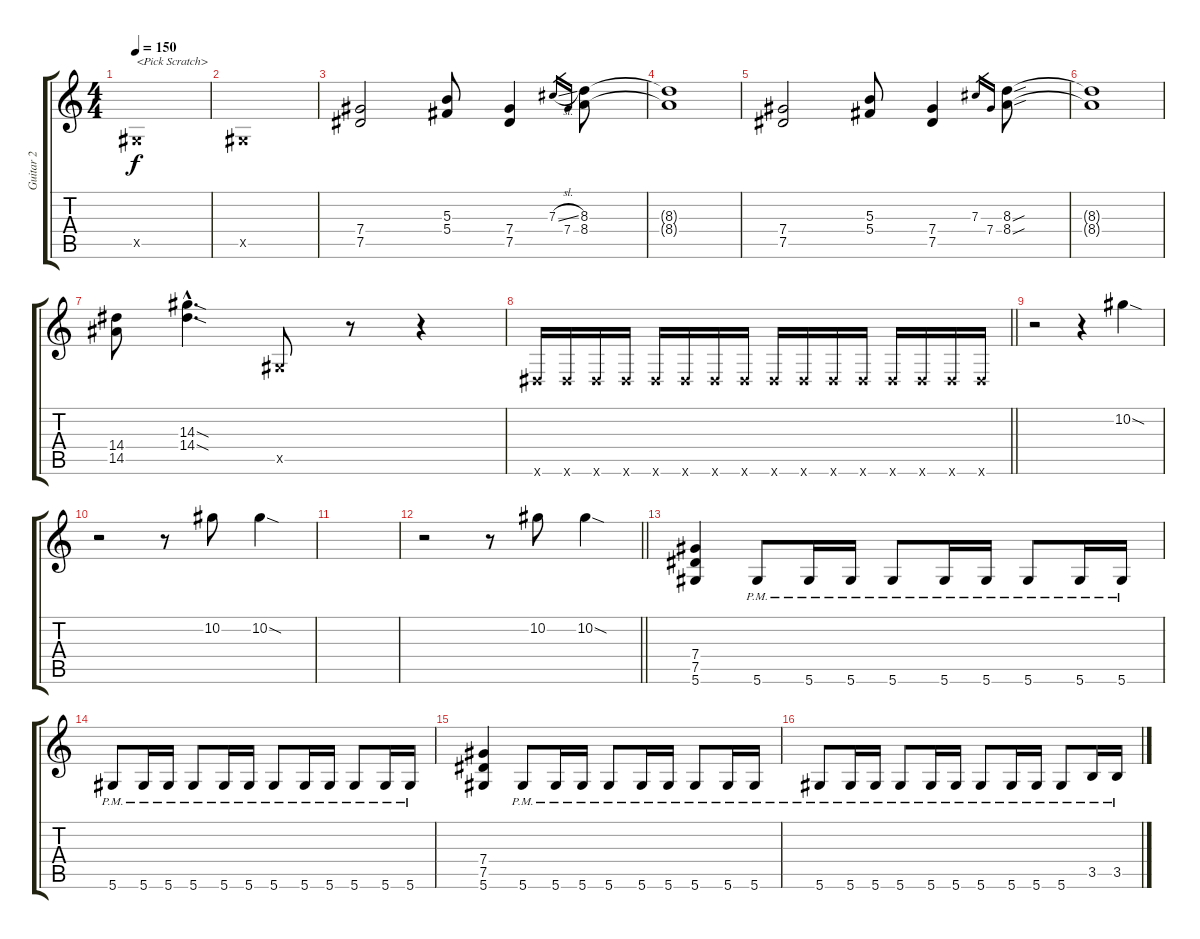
\track ("Guitar 2" "Guitar 2") {instrument distortionguitar}
\staff {score tabs}
\tuning (Eb4 Bb3 Gb3 Db3 Ab2 Eb2) {hide}
\ts (4 4)
\tempo 150
\clef g2
\ks c
0.5{x}.1{txt "<Pick Scratch>" dy f instrument distortionguitar} |
0.5{x}.1 |
(7.4 7.5).2 (5.3 5.4).8 (7.4 7.5).4 7.3{sl}.16{gr} 7.4.16{gr} (8.3 8.4).8 |
(8.3{t} 8.4{t}).1 |
(7.4 7.5).2 (5.3 5.4).8 (7.4 7.5).4 7.3.16{gr} 7.4.16{gr} (8.3{sou} 8.4{sou}).8 |
(8.3{t} 8.4{t}).1 |
(14.4 14.5).8 (14.3{sod hac} 14.4{sod hac}).4{d} 0.5{x}.8 r.8 r.4 |
\barLineRight lightlight
0.6{x}.16 0.6{x}.16 0.6{x}.16 0.6{x}.16 0.6{x}.16 0.6{x}.16 0.6{x}.16 0.6{x}.16 0.6{x}.16 0.6{x}.16 0.6{x}.16 0.6{x}.16 0.6{x}.16 0.6{x}.16 0.6{x}.16 0.6{x}.16 |
r.2 r.4 10.2{sod}.4 |
r.2 r.8 10.2.8 10.2{sod}.4 |
|
\barLineRight lightlight
r.2 r.8 10.2.8 10.2{sod}.4 |
(7.4 7.5 5.6).4 5.6{pm}.8 5.6{pm}.16 5.6{pm}.16 5.6{pm}.8 5.6{pm}.16 5.6{pm}.16 5.6{pm}.8 5.6{pm}.16 5.6{pm}.16 |
5.6{pm}.8 5.6{pm}.16 5.6{pm}.16 5.6{pm}.8 5.6{pm}.16 5.6{pm}.16 5.6{pm}.8 5.6{pm}.16 5.6{pm}.16 5.6{pm}.8 5.6{pm}.16 5.6{pm}.16 |
(7.4 7.5 5.6).4 5.6{pm}.8 5.6{pm}.16 5.6{pm}.16 5.6{pm}.8 5.6{pm}.16 5.6{pm}.16 5.6{pm}.8 5.6{pm}.16 5.6{pm}.16 |
5.6{pm}.8 5.6{pm}.16 5.6{pm}.16 5.6{pm}.8 5.6{pm}.16 5.6{pm}.16 5.6{pm}.8 5.6{pm}.16 5.6{pm}.16 5.6{pm}.8 3.5{pm}.16 3.5{pm}.16
